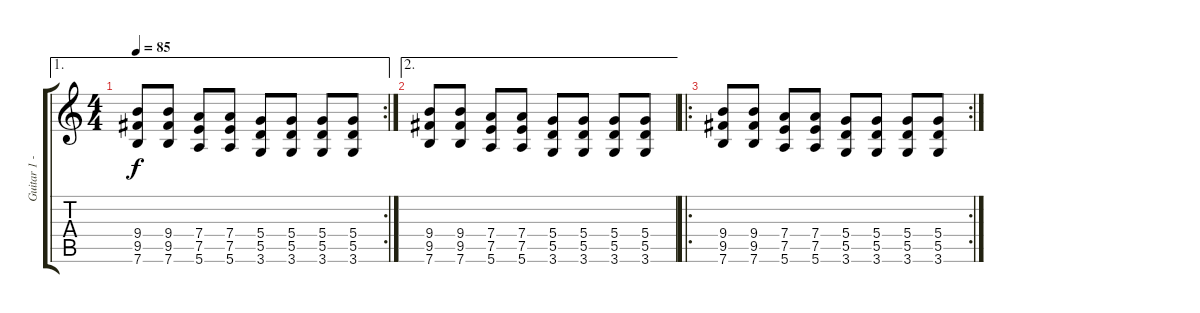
\track ("Guitar 1 - Erik" "Guitar 1 -") {instrument overdrivenguitar}
\staff {score tabs}
\tuning (E4 B3 G3 D3 A2 E2) {hide}
\ae 1
\rc 2
\ts (4 4)
\tempo 85
\clef g2
\ks c
(9.4 9.5 7.6).8{dy f} (9.4 9.5 7.6).8 (7.4 7.5 5.6).8 (7.4 7.5 5.6).8 (5.4 5.5 3.6).8 (5.4 5.5 3.6).8 (5.4 5.5 3.6).8 (5.4 5.5 3.6).8 |
\ae 2
(9.4 9.5 7.6).8 (9.4 9.5 7.6).8 (7.4 7.5 5.6).8 (7.4 7.5 5.6).8 (5.4 5.5 3.6).8 (5.4 5.5 3.6).8 (5.4 5.5 3.6).8 (5.4 5.5 3.6).8 |
\ro
\rc 2
(9.4 9.5 7.6).8 (9.4 9.5 7.6).8 (7.4 7.5 5.6).8 (7.4 7.5 5.6).8 (5.4 5.5 3.6).8 (5.4 5.5 3.6).8 (5.4 5.5 3.6).8 (5.4 5.5 3.6).8
